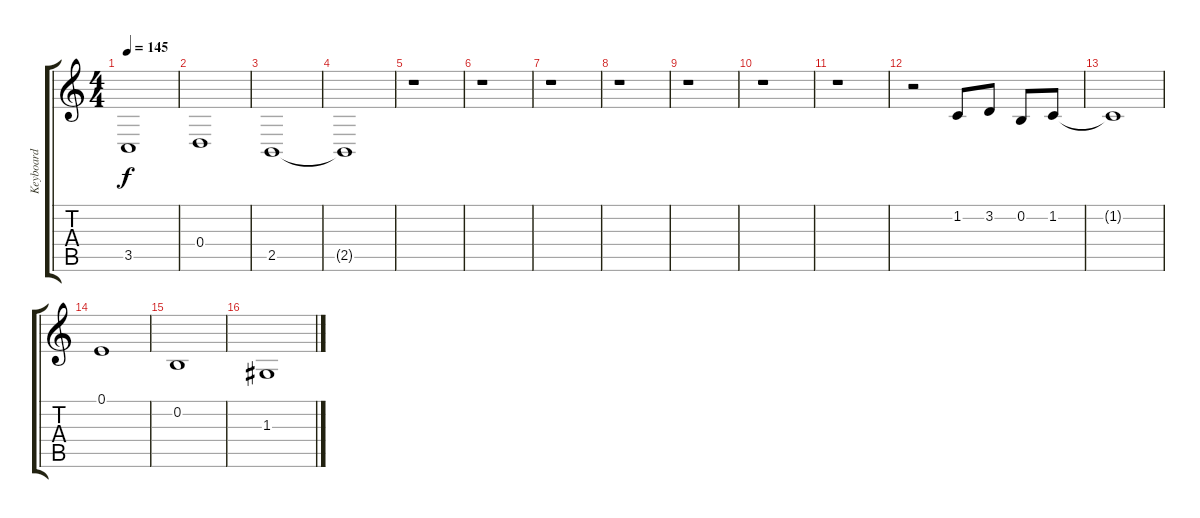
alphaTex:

\track ("Keyboard" "Keyboard") {instrument lead1square}
\staff {score tabs}
\tuning (E4 B3 G3 D3 A2 E2) {hide}
\ts (4 4)
\tempo 145
\clef g2
\ks c
3.5.1{dy f} |
0.4.1 |
2.5.1 |
2.5{t}.1 |
r.1 |
r.1 |
r.1 |
r.1 |
r.1 |
r.1 |
r.1 |
r.2 1.2.8 3.2.8 0.2.8 1.2.8 |
1.2{t}.1 |
0.1.1 |
0.2.1 |
1.3.1
